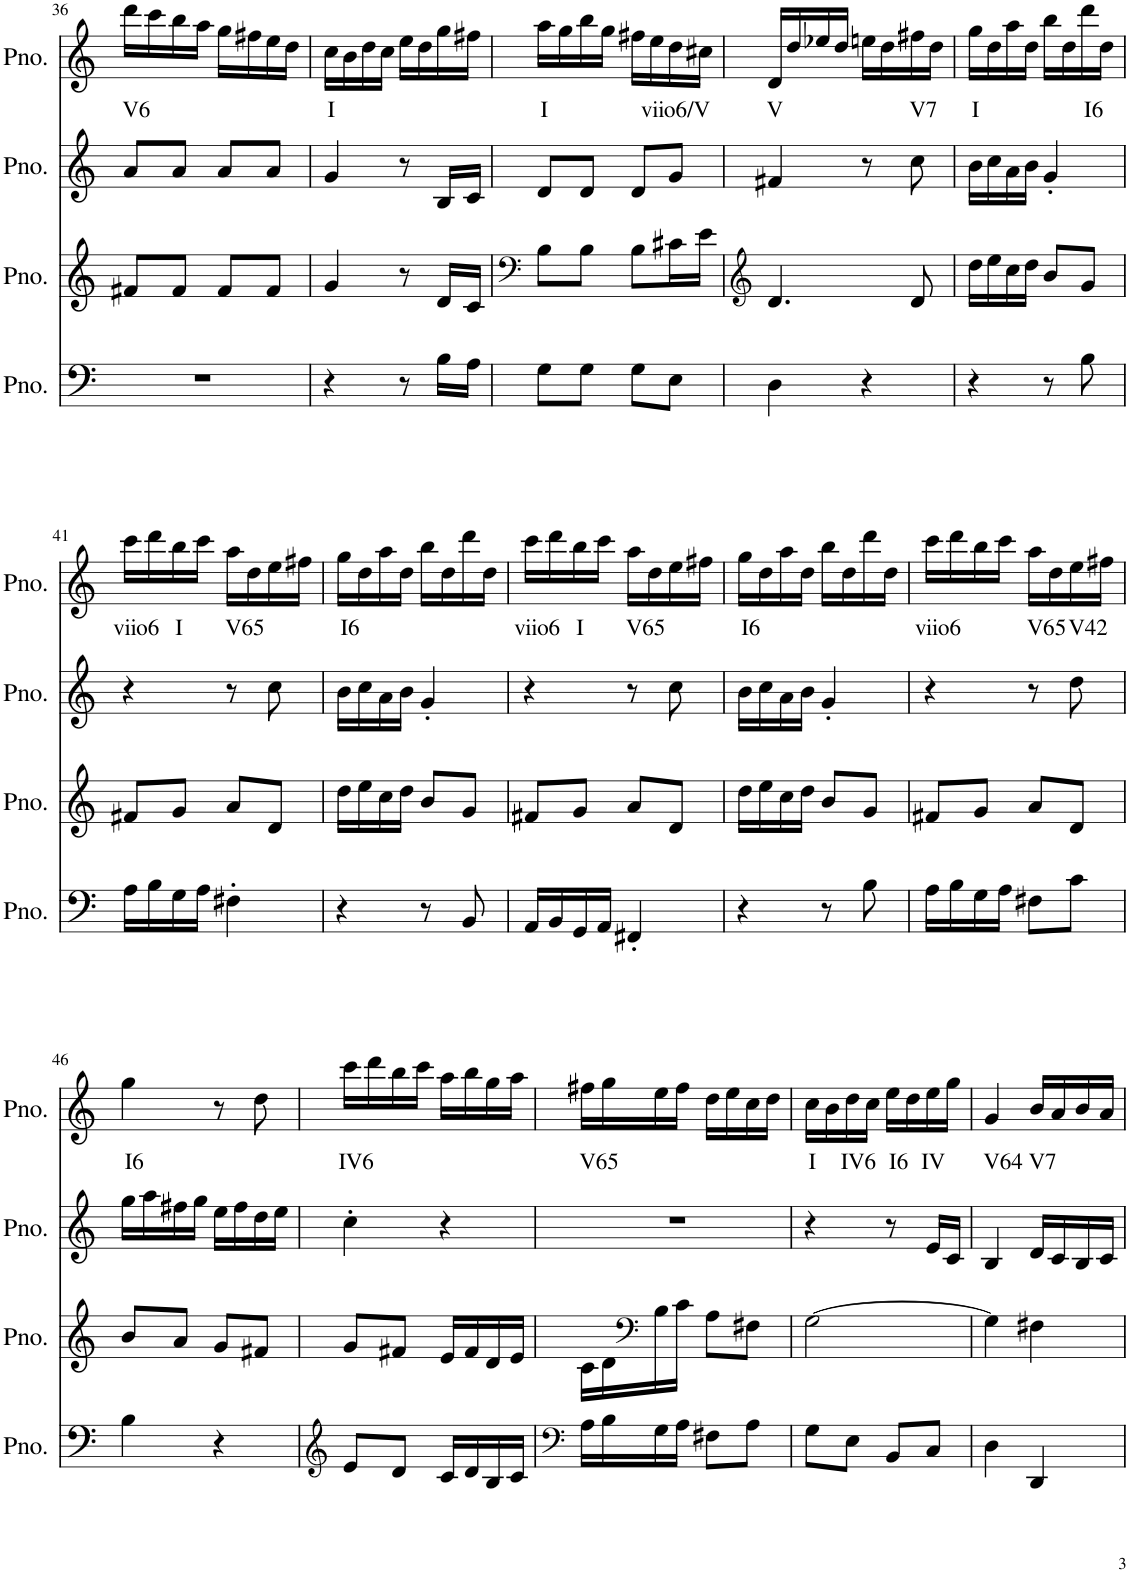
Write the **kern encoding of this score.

**kern	**kern	**kern	**kern	**text
*part4	*part3	*part2	*part1	*part1
*staff4	*staff3	*staff2	*staff1	*staff1
*I"Piano	*I"Piano	*I"Piano	*I"Piano, MIDI File Track 4 Ch4	*
*I'Pno.	*I'Pno.	*I'Pno.	*I'Pno.	*
!!LO:PB:g=z
*clefF4	*clefG2	*clefG2	*clefG2	*
*k[]	*k[]	*k[]	*k[]	*
*M2/4	*M2/4	*M2/4	*M2/4	*
=36	=36	=36	=36	=36
!	!	!	!	!LO:LY:b
2r	8f#X/L	8a/L	16ddd\LL	V6
.	.	.	16ccc\	.
.	8f#/J	8a/J	16bb\	.
.	.	.	16aa\JJ	.
.	8f#/L	8a/L	16gg\LL	.
.	.	.	16ff#X\	.
.	8f#/J	8a/J	16ee\	.
.	.	.	16dd\JJ	.
=37	=37	=37	=37	=37
!	!	!	!	!LO:LY:b
4r	4g/	4g/	16cc\LL	I
.	.	.	16b\	.
.	.	.	16dd\	.
.	.	.	16cc\JJ	.
8r	8r	8r	16ee\LL	.
.	.	.	16dd\	.
16B\LL	16d/LL	16B/LL	16gg\	.
16A\JJ	16c/JJ	16c/JJ	16ff#X\JJ	.
=38	=38	=38	=38	=38
*	*clefF4	*	*	*
!	!	!	!	!LO:LY:b
8G\L	8B\L	8d/L	16aa\LL	I
.	.	.	16gg\	.
8G\J	8B\J	8d/J	16bb\	.
.	.	.	16gg\JJ	.
8G\L	8B\L	8d/L	16ff#X\LL	.
.	.	.	16ee\	.
!	!	!	!	!LO:LY:b
8E\J	16c#X\L	8g/J	16dd\	viio6/V
.	16e\JJ	.	16cc#X\JJ	.
=39	=39	=39	=39	=39
*	*clefG2	*	*	*
!	!	!	!	!LO:LY:b
4D\	4.d/	4f#X/	16d/LL	V
.	.	.	16dd/	.
.	.	.	16ee-X/	.
.	.	.	16dd/JJ	.
4r	.	8r	16een\LL	.
.	.	.	16dd\	.
!	!	!	!	!LO:LY:b
.	8d/	8cc\	16ff#X\	V7
.	.	.	16dd\JJ	.
=40	=40	=40	=40	=40
!	!	!	!	!LO:LY:b
4r	16dd\LL	16b\LL	16gg\LL	I
.	16ee\	16cc\	16dd\	.
.	16cc\	16a\	16aa\	.
.	16dd\JJ	16b\JJ	16dd\JJ	.
8r	8b/L	4g'/	16bb\LL	.
.	.	.	16dd\	.
!	!	!	!	!LO:LY:b
8B\	8g/J	.	16ddd\	I6
.	.	.	16dd\JJ	.
!!LO:LB:g=z
=41	=41	=41	=41	=41
!	!	!	!	!LO:LY:b
16A\LL	8f#X/L	4r	16ccc\LL	viio6
16B\	.	.	16ddd\	.
!	!	!	!	!LO:LY:b
16G\	8g/J	.	16bb\	I
16A\JJ	.	.	16ccc\JJ	.
!	!	!	!	!LO:LY:b
4F#X'\	8a/L	8r	16aa\LL	V65
.	.	.	16dd\	.
.	8d/J	8cc\	16ee\	.
.	.	.	16ff#X\JJ	.
=42	=42	=42	=42	=42
!	!	!	!	!LO:LY:b
4r	16dd\LL	16b\LL	16gg\LL	I6
.	16ee\	16cc\	16dd\	.
.	16cc\	16a\	16aa\	.
.	16dd\JJ	16b\JJ	16dd\JJ	.
8r	8b/L	4g'/	16bb\LL	.
.	.	.	16dd\	.
8BB/	8g/J	.	16ddd\	.
.	.	.	16dd\JJ	.
=43	=43	=43	=43	=43
!	!	!	!	!LO:LY:b
16AA/LL	8f#X/L	4r	16ccc\LL	viio6
16BB/	.	.	16ddd\	.
!	!	!	!	!LO:LY:b
16GG/	8g/J	.	16bb\	I
16AA/JJ	.	.	16ccc\JJ	.
!	!	!	!	!LO:LY:b
4FF#X'/	8a/L	8r	16aa\LL	V65
.	.	.	16dd\	.
.	8d/J	8cc\	16ee\	.
.	.	.	16ff#X\JJ	.
=44	=44	=44	=44	=44
!	!	!	!	!LO:LY:b
4r	16dd\LL	16b\LL	16gg\LL	I6
.	16ee\	16cc\	16dd\	.
.	16cc\	16a\	16aa\	.
.	16dd\JJ	16b\JJ	16dd\JJ	.
8r	8b/L	4g'/	16bb\LL	.
.	.	.	16dd\	.
8B\	8g/J	.	16ddd\	.
.	.	.	16dd\JJ	.
=45	=45	=45	=45	=45
!	!	!	!	!LO:LY:b
16A\LL	8f#X/L	4r	16ccc\LL	viio6
16B\	.	.	16ddd\	.
16G\	8g/J	.	16bb\	.
16A\JJ	.	.	16ccc\JJ	.
!	!	!	!	!LO:LY:b
8F#X\L	8a/L	8r	16aa\LL	V65
.	.	.	16dd\	.
!	!	!	!	!LO:LY:b
8c\J	8d/J	8dd\	16ee\	V42
.	.	.	16ff#X\JJ	.
!!LO:LB:g=z
=46	=46	=46	=46	=46
!	!	!	!	!LO:LY:b
4B\	8b/L	16gg\LL	4gg\	I6
.	.	16aa\	.	.
.	8a/J	16ff#X\	.	.
.	.	16gg\JJ	.	.
4r	8g/L	16ee\LL	8r	.
.	.	16ff#\	.	.
.	8f#X/J	16dd\	8dd\	.
.	.	16ee\JJ	.	.
=47	=47	=47	=47	=47
*clefG2	*	*	*	*
!	!	!	!	!LO:LY:b
8e/L	8g/L	4cc'\	16ccc\LL	IV6
.	.	.	16ddd\	.
8d/J	8f#X/J	.	16bb\	.
.	.	.	16ccc\JJ	.
16c/LL	16e/LL	4r	16aa\LL	.
16d/	16f#/	.	16bb\	.
16B/	16d/	.	16gg\	.
16c/JJ	16e/JJ	.	16aa\JJ	.
=48	=48	=48	=48	=48
*clefF4	*	*	*	*
!	!	!	!	!LO:LY:b
16A\LL	16c\LL	2r	16ff#X\LL	V65
16B\	16d\	.	16gg\	.
*	*clefF4	*	*	*
16G\	16B\	.	16ee\	.
16A\JJ	16c\JJ	.	16ff#\JJ	.
8F#X\L	8A\L	.	16dd\LL	.
.	.	.	16ee\	.
8A\J	8F#X\J	.	16cc\	.
.	.	.	16dd\JJ	.
=49	=49	=49	=49	=49
!	!	!	!	!LO:LY:b
8G\L	[2G\	4r	16cc\LL	I
.	.	.	16b\	.
!	!	!	!	!LO:LY:b
8E\J	.	.	16dd\	IV6
.	.	.	16cc\JJ	.
!	!	!	!	!LO:LY:b
8BB/L	.	8r	16ee\LL	I6
.	.	.	16dd\	.
!	!	!	!	!LO:LY:b
8C/J	.	16e/LL	16ee\	IV
.	.	16c/JJ	16gg\JJ	.
=50	=50	=50	=50	=50
!	!	!	!	!LO:LY:b
4D\	4G\]	4B/	4g/	V64
!	!	!	!	!LO:LY:b
4DD/	4F#X\	16d/LL	16b/LL	V7
.	.	16c/	16a/	.
.	.	16B/	16b/	.
.	.	16c/JJ	16a/JJ	.
=	=	=	=	=
*-	*-	*-	*-	*-
